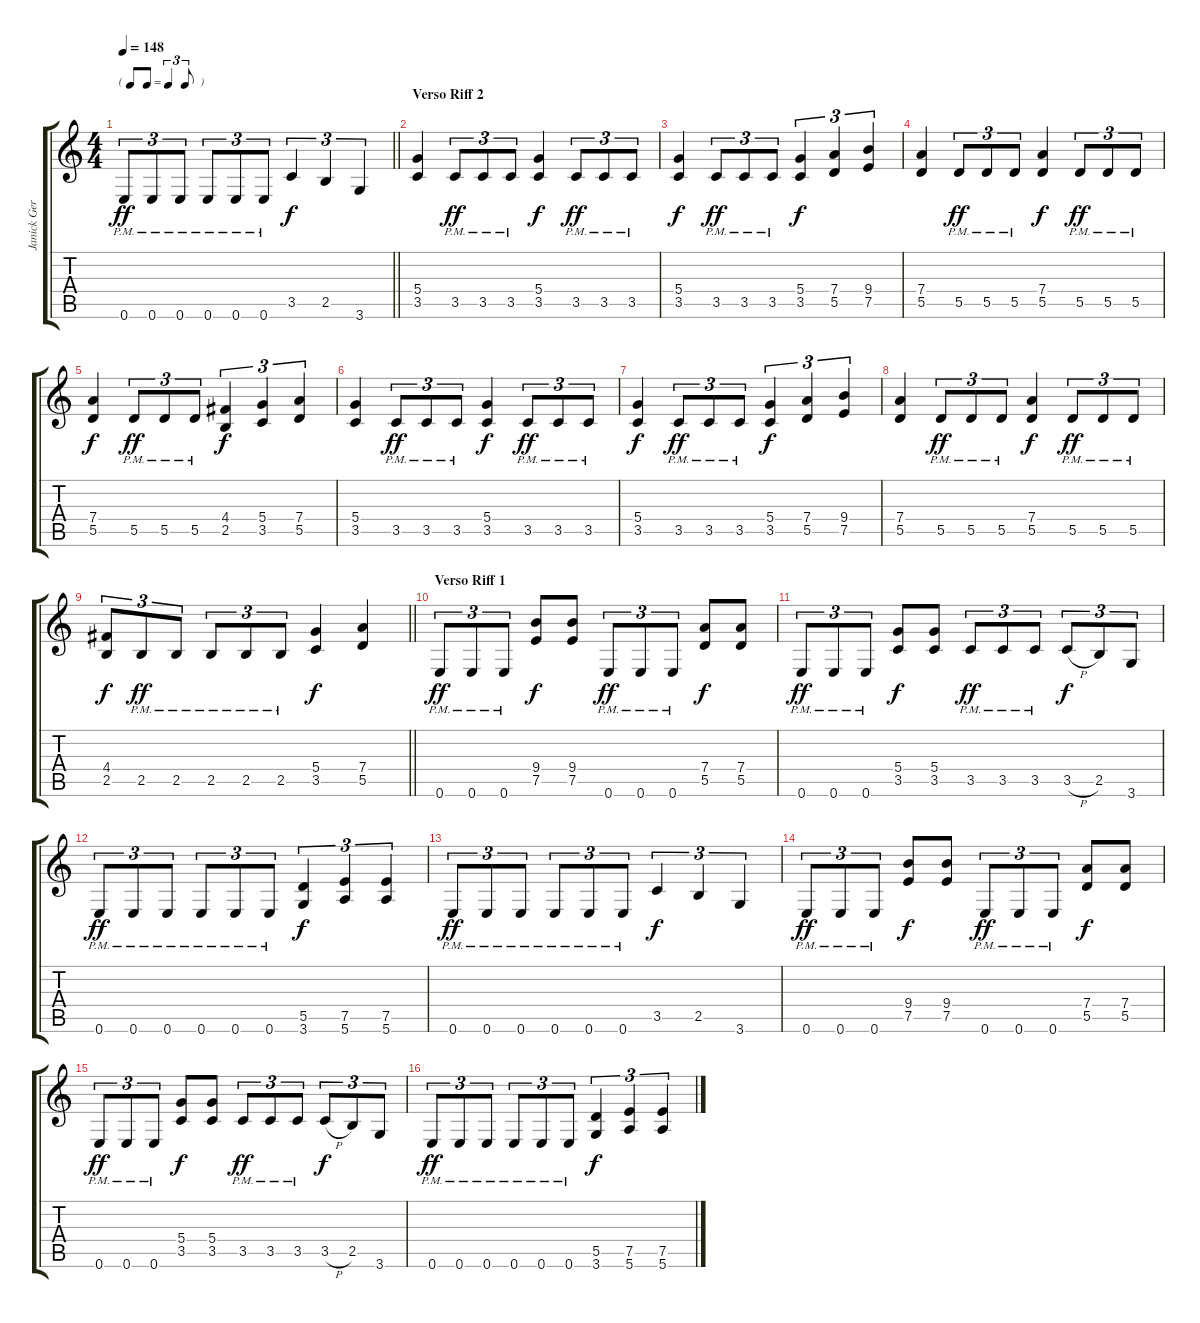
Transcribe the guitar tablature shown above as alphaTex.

\track ("Janick Gers" "Janick Ger") {instrument distortionguitar}
\staff {score tabs}
\tuning (E4 B3 G3 D3 A2 E2) {hide}
\ts (4 4)
\tf triplet8th
\tempo 148
\clef g2
\barLineRight lightlight
\ks c
0.6{pm}.8{tu (3 2) dy ff} 0.6{pm}.8{tu (3 2)} 0.6{pm}.8{tu (3 2)} 0.6{pm}.8{tu (3 2)} 0.6{pm}.8{tu (3 2)} 0.6{pm}.8{tu (3 2)} 3.5.4{tu (3 2) dy f} 2.5.4{tu (3 2)} 3.6.4{tu (3 2)} |
\section ("" "Verso Riff 2")
(5.4 3.5).4 3.5{pm}.8{tu (3 2) dy ff} 3.5{pm}.8{tu (3 2)} 3.5{pm}.8{tu (3 2)} (5.4 3.5).4{dy f} 3.5{pm}.8{tu (3 2) dy ff} 3.5{pm}.8{tu (3 2)} 3.5{pm}.8{tu (3 2)} |
(5.4 3.5).4{dy f} 3.5{pm}.8{tu (3 2) dy ff} 3.5{pm}.8{tu (3 2)} 3.5{pm}.8{tu (3 2)} (5.4 3.5).4{tu (3 2) dy f} (7.4 5.5).4{tu (3 2)} (9.4 7.5).4{tu (3 2)} |
(7.4 5.5).4 5.5{pm}.8{tu (3 2) dy ff} 5.5{pm}.8{tu (3 2)} 5.5{pm}.8{tu (3 2)} (7.4 5.5).4{dy f} 5.5{pm}.8{tu (3 2) dy ff} 5.5{pm}.8{tu (3 2)} 5.5{pm}.8{tu (3 2)} |
(7.4 5.5).4{dy f} 5.5{pm}.8{tu (3 2) dy ff} 5.5{pm}.8{tu (3 2)} 5.5{pm}.8{tu (3 2)} (4.4 2.5).4{tu (3 2) dy f} (5.4 3.5).4{tu (3 2)} (7.4 5.5).4{tu (3 2)} |
(5.4 3.5).4 3.5{pm}.8{tu (3 2) dy ff} 3.5{pm}.8{tu (3 2)} 3.5{pm}.8{tu (3 2)} (5.4 3.5).4{dy f} 3.5{pm}.8{tu (3 2) dy ff} 3.5{pm}.8{tu (3 2)} 3.5{pm}.8{tu (3 2)} |
(5.4 3.5).4{dy f} 3.5{pm}.8{tu (3 2) dy ff} 3.5{pm}.8{tu (3 2)} 3.5{pm}.8{tu (3 2)} (5.4 3.5).4{tu (3 2) dy f} (7.4 5.5).4{tu (3 2)} (9.4 7.5).4{tu (3 2)} |
(7.4 5.5).4 5.5{pm}.8{tu (3 2) dy ff} 5.5{pm}.8{tu (3 2)} 5.5{pm}.8{tu (3 2)} (7.4 5.5).4{dy f} 5.5{pm}.8{tu (3 2) dy ff} 5.5{pm}.8{tu (3 2)} 5.5{pm}.8{tu (3 2)} |
\barLineRight lightlight
(4.4 2.5).8{tu (3 2) dy f} 2.5{pm}.8{tu (3 2) dy ff} 2.5{pm}.8{tu (3 2)} 2.5{pm}.8{tu (3 2)} 2.5{pm}.8{tu (3 2)} 2.5{pm}.8{tu (3 2)} (5.4 3.5).4{dy f} (7.4 5.5).4 |
\section ("" "Verso Riff 1")
0.6{pm}.8{tu (3 2) dy ff} 0.6{pm}.8{tu (3 2)} 0.6{pm}.8{tu (3 2)} (9.4 7.5).8{dy f} (9.4 7.5).8 0.6{pm}.8{tu (3 2) dy ff} 0.6{pm}.8{tu (3 2)} 0.6{pm}.8{tu (3 2)} (7.4 5.5).8{dy f} (7.4 5.5).8 |
0.6{pm}.8{tu (3 2) dy ff} 0.6{pm}.8{tu (3 2)} 0.6{pm}.8{tu (3 2)} (5.4 3.5).8{dy f} (5.4 3.5).8 3.5{pm}.8{tu (3 2) dy ff} 3.5{pm}.8{tu (3 2)} 3.5{pm}.8{tu (3 2)} 3.5{h}.8{tu (3 2) dy f} 2.5.8{tu (3 2)} 3.6.8{tu (3 2)} |
0.6{pm}.8{tu (3 2) dy ff} 0.6{pm}.8{tu (3 2)} 0.6{pm}.8{tu (3 2)} 0.6{pm}.8{tu (3 2)} 0.6{pm}.8{tu (3 2)} 0.6{pm}.8{tu (3 2)} (5.5 3.6).4{tu (3 2) dy f} (7.5 5.6).4{tu (3 2)} (7.5 5.6).4{tu (3 2)} |
0.6{pm}.8{tu (3 2) dy ff} 0.6{pm}.8{tu (3 2)} 0.6{pm}.8{tu (3 2)} 0.6{pm}.8{tu (3 2)} 0.6{pm}.8{tu (3 2)} 0.6{pm}.8{tu (3 2)} 3.5.4{tu (3 2) dy f} 2.5.4{tu (3 2)} 3.6.4{tu (3 2)} |
0.6{pm}.8{tu (3 2) dy ff} 0.6{pm}.8{tu (3 2)} 0.6{pm}.8{tu (3 2)} (9.4 7.5).8{dy f} (9.4 7.5).8 0.6{pm}.8{tu (3 2) dy ff} 0.6{pm}.8{tu (3 2)} 0.6{pm}.8{tu (3 2)} (7.4 5.5).8{dy f} (7.4 5.5).8 |
0.6{pm}.8{tu (3 2) dy ff} 0.6{pm}.8{tu (3 2)} 0.6{pm}.8{tu (3 2)} (5.4 3.5).8{dy f} (5.4 3.5).8 3.5{pm}.8{tu (3 2) dy ff} 3.5{pm}.8{tu (3 2)} 3.5{pm}.8{tu (3 2)} 3.5{h}.8{tu (3 2) dy f} 2.5.8{tu (3 2)} 3.6.8{tu (3 2)} |
0.6{pm}.8{tu (3 2) dy ff} 0.6{pm}.8{tu (3 2)} 0.6{pm}.8{tu (3 2)} 0.6{pm}.8{tu (3 2)} 0.6{pm}.8{tu (3 2)} 0.6{pm}.8{tu (3 2)} (5.5 3.6).4{tu (3 2) dy f} (7.5 5.6).4{tu (3 2)} (7.5 5.6).4{tu (3 2)}
